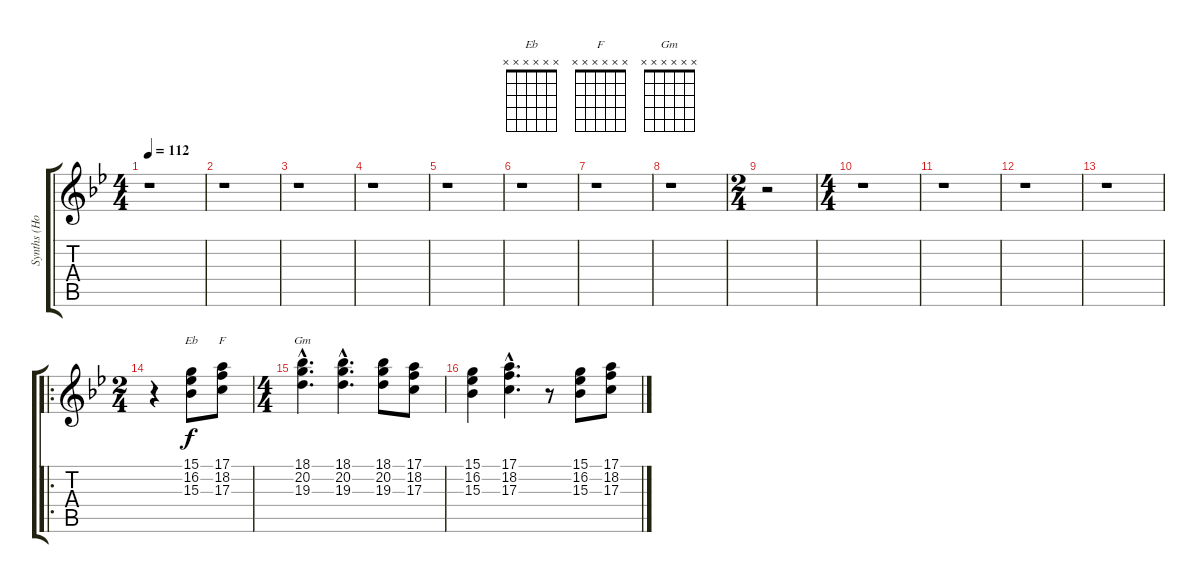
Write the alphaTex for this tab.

\track ("Synths (Hogson)" "Synths (Ho") {instrument stringensemble1}
\staff {score tabs}
\tuning (E4 B3 G3 D3 A2 E2) {hide}
\chord ("Eb" x x x x x x)
\chord ("F" x x x x x x)
\chord ("Gm" x x x x x x)
\ts (4 4)
\tempo 112
\clef g2
\ks bb
r.1{dy f} |
r.1 |
r.1 |
r.1 |
r.1 |
r.1 |
r.1 |
r.1 |
\ts (2 4)
r.2 |
\ts (4 4)
r.1 |
r.1 |
r.1 |
r.1 |
\ro
\ts (2 4)
r.4 (15.1 16.2 15.3).8{ch "Eb" volume 10} (17.1 18.2 17.3).8{ch "F"} |
\ts (4 4)
(18.1{hac} 20.2{hac} 19.3{hac}).4{d ch "Gm"} (18.1{hac} 20.2{hac} 19.3{hac}).4{d} (18.1 20.2 19.3).8 (17.1 18.2 17.3).8 |
(15.1 16.2 15.3).4 (17.1{hac} 18.2{hac} 17.3{hac}).4{d} r.8 (15.1 16.2 15.3).8 (17.1 18.2 17.3).8
